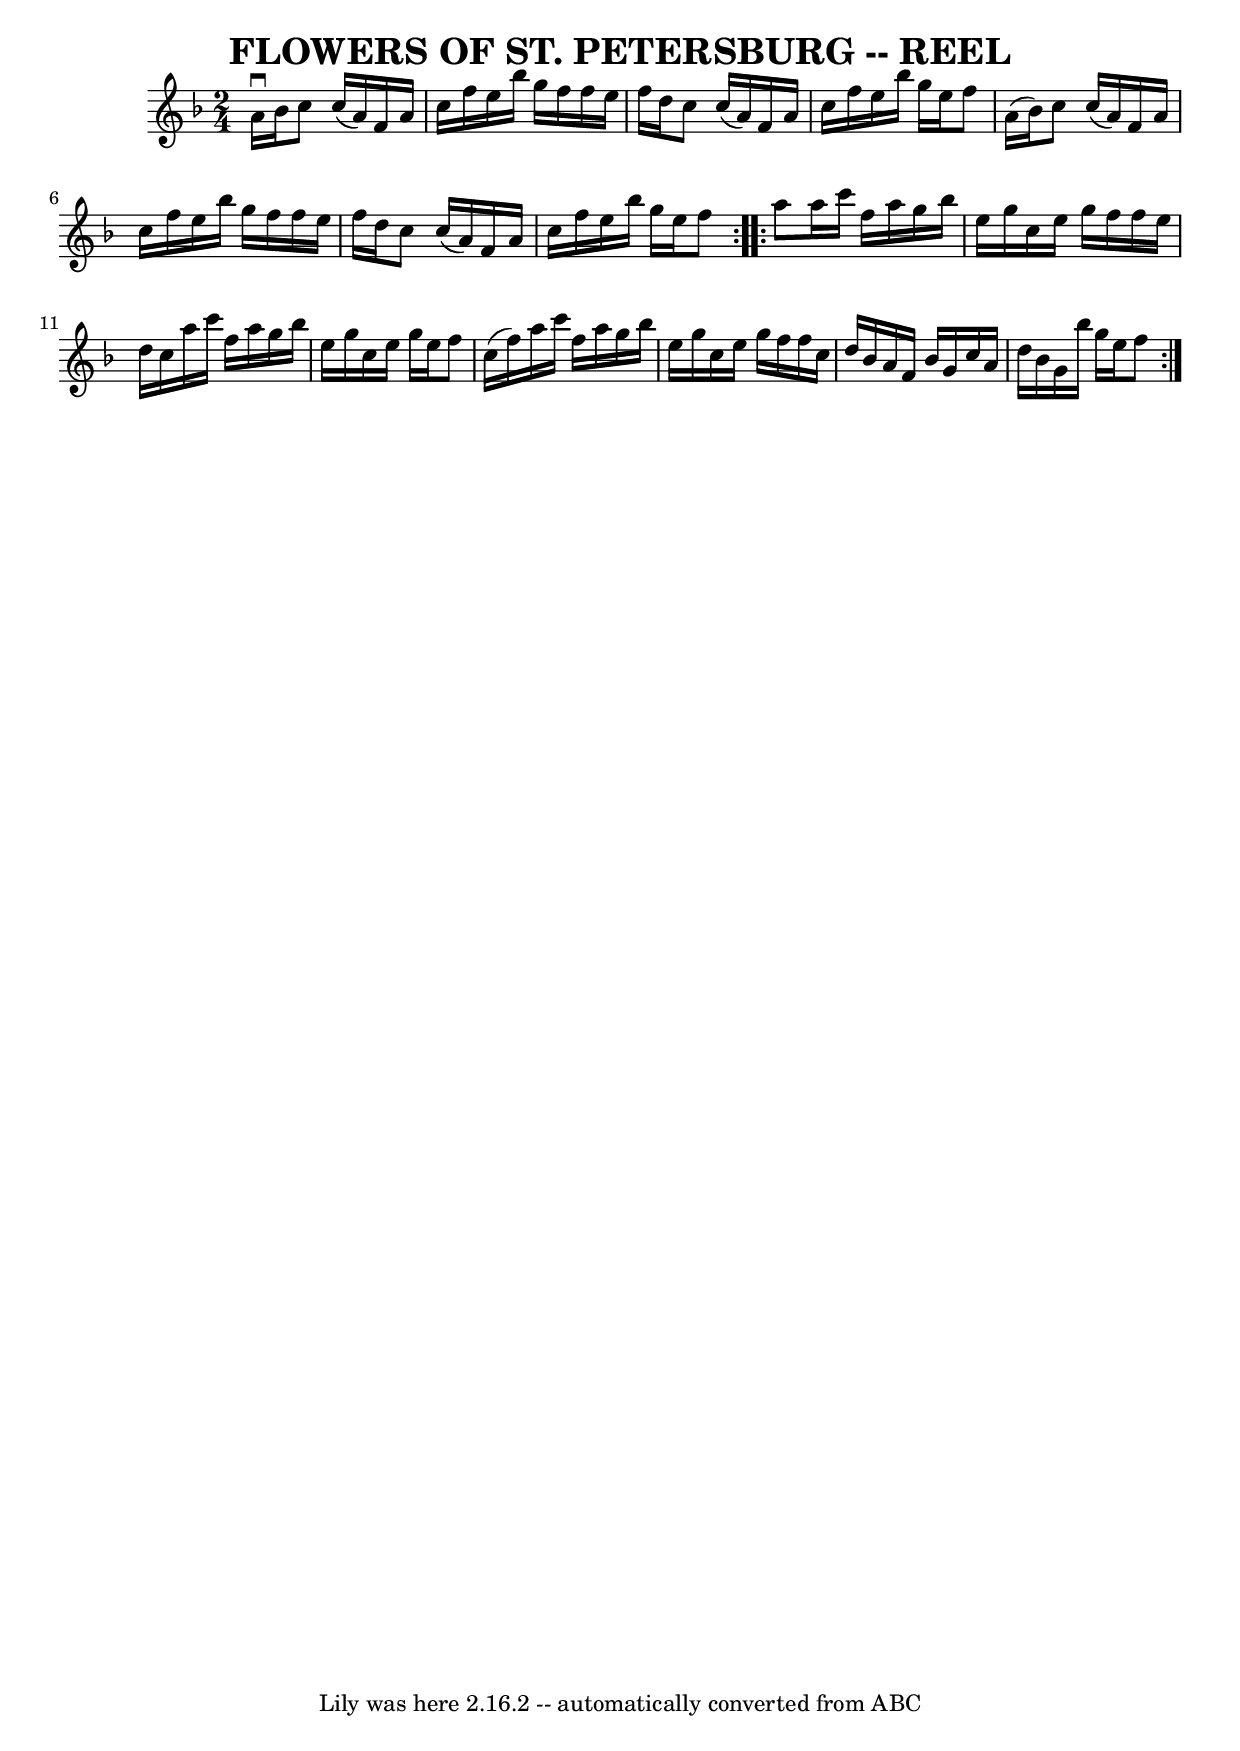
\version "2.16.2"
\include "Mammoth.ily"
\header {
  %% book = "Ryan's Mammoth Collection of Fiddle Tunes"
  crossRefNumber = "1"
  footnotes = ""
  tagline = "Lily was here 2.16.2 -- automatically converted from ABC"
  title = "FLOWERS OF ST. PETERSBURG -- REEL"

}
voicedefault =  {



  \repeat volta 2 {

    \time 2/4 
    \key f \major     a'16^\downbow bes'16         |
    c''8         c''16 (a'16) f'16 a'16 c''16 f''16     |
    e''16         bes''16 g''16 f''16 f''16 e''16 f''16 d''16     |
         c''8 c''16 (a'16) f'16 a'16 c''16 f''16     |
    e''16      bes''16 g''16 e''16 f''8 a'16 (bes'16)    |
     |
    c''8 c''16 (a'16) f'16 a'16 c''16 f''16     |
    e''16 bes''16 g''16 f''16 f''16 e''16 f''16         d''16     |
    c''8 c''16 (a'16) f'16 a'16 c''16 f''16  |
    e''16 bes''16 g''16 e''16 f''8    
  }     

  \repeat volta 2 {     a''8         |
    a''16 c'''16 f''16 a''16         g''16 bes''16 e''16 g''16     |
    c''16 e''16 g''16         f''16 f''16 e''16 d''16 c''16     |
    a''16 c'''16         f''16 a''16 g''16 bes''16 e''16 g''16     |
    c''16         e''16 g''16 e''16 f''8 c''16 (f''16)   |  |
         a''16 c'''16 f''16 a''16 g''16 bes''16 e''16 g''16      |
    c''16 e''16 g''16 f''16 f''16 c''16 d''16         bes'16     |
    a'16 f'16 bes'16 g'16 c''16 a'16 d''16        bes'16     |
    g'16 bes''16 g''16 e''16 f''8    
  }   

}

\score{
  <<

    \context Staff="default"
    {
      \voicedefault 
      
    }

  >>
  \layout {
    
  }
  \midi {
  }

}
